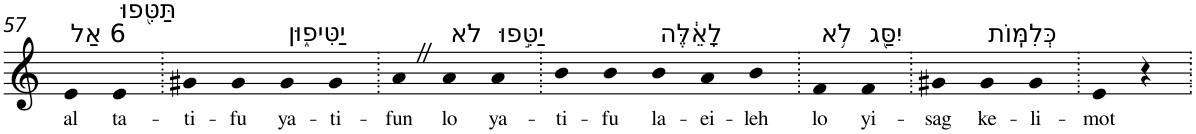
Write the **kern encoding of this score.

**kern	**text
*part1	*part1
*staff1	*staff1
*I"Piano	*
*I'Pno	*
!!LO:PB:g=z
*clefG2	*
*k[]	*
=57	=57
!LO:TX:a:t=6 אַל	!
!	!LO:LY:b
4e	al
!LO:TX:a:t=תַּטִּ֖פוּ	!
!	!LO:LY:b
4e	ta-
=58.	=58.
!	!LO:LY:b
4g#X	-ti-
!	!LO:LY:b
4g#	-fu
!LO:TX:a:t=יַטִּיפ֑וּן	!
!	!LO:LY:b
4g#	ya-
!	!LO:LY:b
4g#	-ti-
=59.	=59.
!	!LO:LY:b
4aZ	-fun
!LO:TX:a:t=לֹא	!
!	!LO:LY:b
4a	lo
!LO:TX:a:t=יַטִּ֣פוּ	!
!	!LO:LY:b
4a	ya-
=60.	=60.
!	!LO:LY:b
4b	-ti-
!	!LO:LY:b
4b	-fu
!LO:TX:a:t=לָאֵ֔לֶּה	!
!	!LO:LY:b
4b	la-
!	!LO:LY:b
4a	-ei-
!	!LO:LY:b
4b	-leh
=61.	=61.
!LO:TX:a:t=לֹ֥א	!
!	!LO:LY:b
4f	lo
!LO:TX:a:t=יִסַּ֖ג	!
!	!LO:LY:b
4f	yi-
=62.	=62.
!	!LO:LY:b
4g#X	-sag
!LO:TX:a:t=כְּלִמּֽוֹת	!
!	!LO:LY:b
4g#	ke-
!	!LO:LY:b
4g#	-li-
=63.	=63.
!	!LO:LY:b
4e	-mot
4r	.
=.	=.
*-	*-
